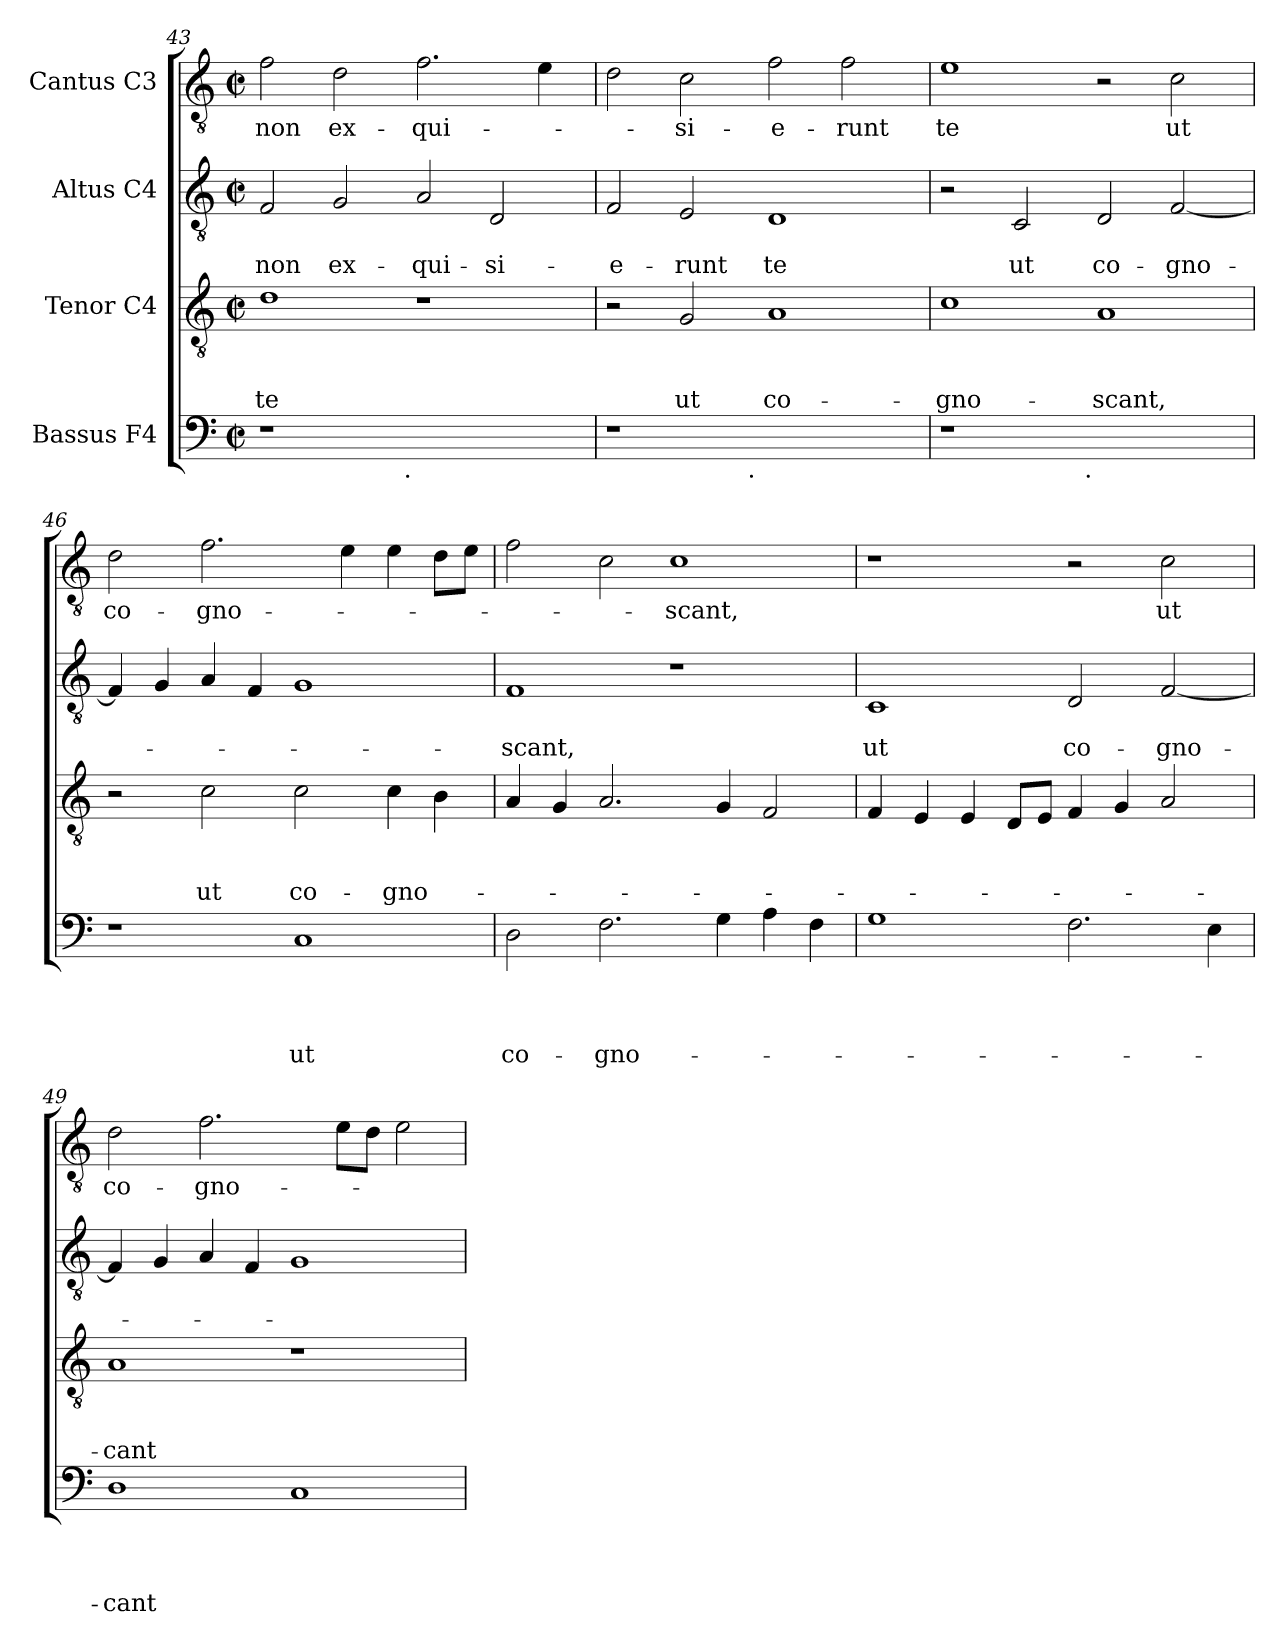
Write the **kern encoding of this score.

**kern	**text	**text	**text	**text	**kern	**text	**text	**text	**kern	**text	**text	**kern	**text
*part4	*part4	*part4	*part4	*part4	*part3	*part3	*part3	*part3	*part2	*part2	*part2	*part1	*part1
*staff4	*staff4	*staff4	*staff4	*staff4	*staff3	*staff3	*staff3	*staff3	*staff2	*staff2	*staff2	*staff1	*staff1
*I"Bassus F4	*	*	*	*	*I"Tenor C4	*	*	*	*I"Altus C4	*	*	*I"Cantus C3	*
*clefF4	*	*	*	*	*clefGv2	*	*	*	*clefGv2	*	*	*clefGv2	*
*k[]	*	*	*	*	*k[]	*	*	*	*k[]	*	*	*k[]	*
*C:	*	*	*	*	*C:	*	*	*	*C:	*	*	*C:	*
*M2/2	*	*	*	*	*M2/2	*	*	*	*M2/2	*	*	*M2/2	*
*met(c|)	*	*	*	*	*met(c|)	*	*	*	*met(c|)	*	*	*met(c|)	*
=43	=43	=43	=43	=43	=43	=43	=43	=43	=43	=43	=43	=43	=43
!	!	!	!	!	!	!	!	!LO:LY:b	!	!	!LO:LY:b	!	!LO:LY:b
*^	*	*	*	*	*	*	*	*	*	*	*	*	*
1r	2ryy	.	.	.	.	1d	.	.	-te	2F/	.	non	2f\	non
!	!	!	!	!	!	!	!	!	!	!	!	!LO:LY:b	!	!LO:LY:b
.	4...ryy	.	.	.	.	.	.	.	.	2G/	.	ex-	2d\	ex-
!	!LO:TX:b:t=.	!	!	!	!	!	!	!	!	!	!	!	!	!
.	1ryy	.	.	.	.	.	.	.	.	.	.	.	.	.
!	!	!	!	!	!	!	!	!	!	!	!	!LO:LY:b	!	!LO:LY:b
1ryy	.	.	.	.	.	1r	.	.	.	2A/	.	-qui-	2.f\	-qui-
!	!	!	!	!	!	!	!	!	!	!	!	!LO:LY:b	!	!
.	.	.	.	.	.	.	.	.	.	2D/	.	-si-	.	.
.	.	.	.	.	.	.	.	.	.	.	.	.	4e\	.
.	32ryy	.	.	.	.	.	.	.	.	.	.	.	.	.
!!LO:PB:g=z
=44	=44	=44	=44	=44	=44	=44	=44	=44	=44	=44	=44	=44	=44	=44
!	!	!	!	!	!	!	!	!	!	!	!	!LO:LY:b	!	!
1r	2...ryy	.	.	.	.	2r	.	.	.	2F/	.	-e-	2d\	.
!	!	!	!	!	!	!	!	!	!LO:LY:b	!	!	!LO:LY:b	!	!LO:LY:b
.	.	.	.	.	.	2G/	.	.	ut	2E/	.	-runt	2c\	-si-
!	!LO:TX:b:t=.	!	!	!	!	!	!	!	!	!	!	!	!	!
.	1ryy	.	.	.	.	.	.	.	.	.	.	.	.	.
!	!	!	!	!	!	!	!	!	!LO:LY:b	!	!	!LO:LY:b	!	!LO:LY:b
1ryy	.	.	.	.	.	1A	.	.	co-	1D	.	te	2f\	-e-
!	!	!	!	!	!	!	!	!	!	!	!	!	!	!LO:LY:b
.	.	.	.	.	.	.	.	.	.	.	.	.	2f\	-runt
.	16ryy	.	.	.	.	.	.	.	.	.	.	.	.	.
=45	=45	=45	=45	=45	=45	=45	=45	=45	=45	=45	=45	=45	=45	=45
!	!	!	!	!	!	!	!	!	!LO:LY:b	!	!	!	!	!LO:LY:b
1r	2ryy	.	.	.	.	1c	.	.	-gno-	2r	.	.	1e	te
!	!	!	!	!	!	!	!	!	!	!	!	!LO:LY:b	!	!
.	4...ryy	.	.	.	.	.	.	.	.	2C/	.	ut	.	.
!	!LO:TX:b:t=.	!	!	!	!	!	!	!	!	!	!	!	!	!
.	1ryy	.	.	.	.	.	.	.	.	.	.	.	.	.
!	!	!	!	!	!	!	!	!	!LO:LY:b	!	!	!LO:LY:b	!	!
1ryy	.	.	.	.	.	1A	.	.	-scant,	2D/	.	co-	2r	.
!	!	!	!	!	!	!	!	!	!	!	!	!LO:LY:b	!	!LO:LY:b
.	.	.	.	.	.	.	.	.	.	[<2F/	.	-gno-	2c\	ut
.	32ryy	.	.	.	.	.	.	.	.	.	.	.	.	.
=46	=46	=46	=46	=46	=46	=46	=46	=46	=46	=46	=46	=46	=46	=46
!	!	!	!	!	!	!	!	!	!	!	!	!	!	!LO:LY:b
*v	*v	*	*	*	*	*	*	*	*	*	*	*	*	*
1r	.	.	.	.	2r	.	.	.	4F/]	.	.	2d\	co-
.	.	.	.	.	.	.	.	.	4G/	.	.	.	.
!	!	!	!	!	!	!	!	!LO:LY:b	!	!	!	!	!LO:LY:b
.	.	.	.	.	2c\	.	.	ut	4A/	.	.	2.f\	-gno-
.	.	.	.	.	.	.	.	.	4F/	.	.	.	.
!	!	!	!	!LO:LY:b	!	!	!	!LO:LY:b	!	!	!	!	!
1C	.	.	.	-ut	2c\	.	.	co-	1G	.	.	.	.
.	.	.	.	.	.	.	.	.	.	.	.	4e\	.
!	!	!	!	!	!	!	!	!LO:LY:b	!	!	!	!	!
.	.	.	.	.	4c\	.	.	-gno-	.	.	.	4e\	.
.	.	.	.	.	4B\	.	.	.	.	.	.	8d\L	.
.	.	.	.	.	.	.	.	.	.	.	.	8e\J	.
=47	=47	=47	=47	=47	=47	=47	=47	=47	=47	=47	=47	=47	=47
!	!	!	!	!LO:LY:b	!	!	!	!	!	!	!LO:LY:b	!	!
2D\	.	.	.	co-	4A/	.	.	.	1F	.	-scant,	2f\	.
.	.	.	.	.	4G/	.	.	.	.	.	.	.	.
!	!	!	!	!LO:LY:b	!	!	!	!	!	!	!	!	!
2.F\	.	.	.	-gno-	2.A/	.	.	.	.	.	.	2c\	.
!	!	!	!	!	!	!	!	!	!	!	!	!	!LO:LY:b
.	.	.	.	.	.	.	.	.	1r	.	.	1c	-scant,
4G\	.	.	.	.	4G/	.	.	.	.	.	.	.	.
4A\	.	.	.	.	2F/	.	.	.	.	.	.	.	.
4F\	.	.	.	.	.	.	.	.	.	.	.	.	.
=48	=48	=48	=48	=48	=48	=48	=48	=48	=48	=48	=48	=48	=48
!	!	!	!	!	!	!	!	!	!	!	!LO:LY:b	!	!
1G	.	.	.	.	4F/	.	.	.	1C	.	ut	1r	.
.	.	.	.	.	4E/	.	.	.	.	.	.	.	.
.	.	.	.	.	4E/	.	.	.	.	.	.	.	.
.	.	.	.	.	8D/L	.	.	.	.	.	.	.	.
.	.	.	.	.	8E/J	.	.	.	.	.	.	.	.
!	!	!	!	!	!	!	!	!	!	!	!LO:LY:b	!	!
2.F\	.	.	.	.	4F/	.	.	.	2D/	.	co-	2r	.
.	.	.	.	.	4G/	.	.	.	.	.	.	.	.
!	!	!	!	!	!	!	!	!	!	!	!LO:LY:b	!	!LO:LY:b
.	.	.	.	.	2A/	.	.	.	[<2F/	.	-gno-	2c\	ut
4E\	.	.	.	.	.	.	.	.	.	.	.	.	.
=49	=49	=49	=49	=49	=49	=49	=49	=49	=49	=49	=49	=49	=49
!	!	!	!	!LO:LY:b	!	!	!	!LO:LY:b	!	!	!	!	!LO:LY:b
1D	.	.	.	-cant	1A	.	.	-cant	4F/]	.	.	2d\	co-
.	.	.	.	.	.	.	.	.	4G/	.	.	.	.
!	!	!	!	!	!	!	!	!	!	!	!	!	!LO:LY:b
.	.	.	.	.	.	.	.	.	4A/	.	.	2.f\	-gno-
.	.	.	.	.	.	.	.	.	4F/	.	.	.	.
1C	.	.	.	.	1r	.	.	.	1G	.	.	.	.
.	.	.	.	.	.	.	.	.	.	.	.	8e\L	.
.	.	.	.	.	.	.	.	.	.	.	.	8d\J	.
.	.	.	.	.	.	.	.	.	.	.	.	2e\	.
=	=	=	=	=	=	=	=	=	=	=	=	=	=
*-	*-	*-	*-	*-	*-	*-	*-	*-	*-	*-	*-	*-	*-
